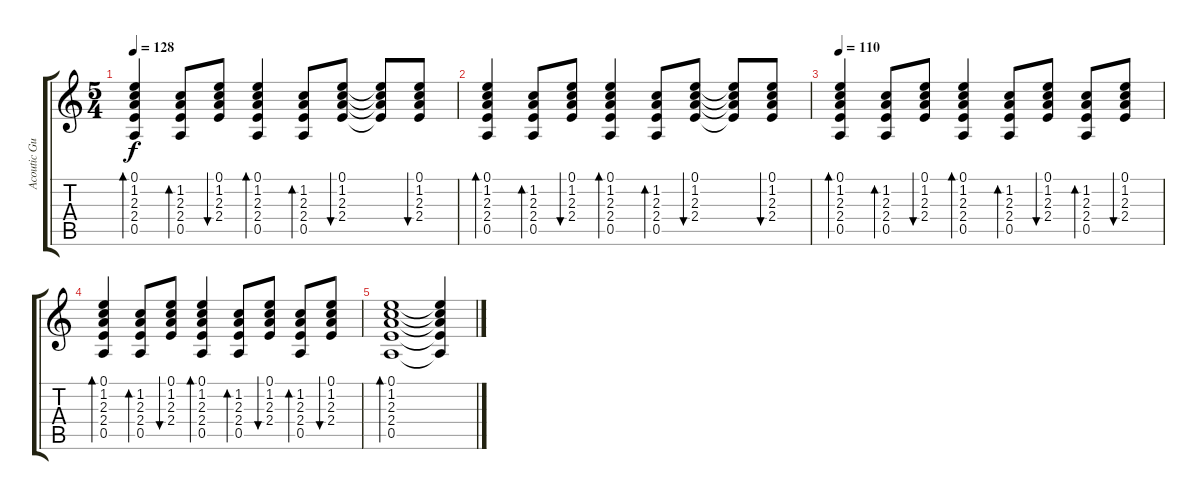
\track ("Acoutic Guitar" "Acoutic Gu") {instrument acousticguitarsteel}
\staff {score tabs}
\tuning (E4 B3 G3 D3 A2 E2) {hide}
\ts (5 4)
\tempo 128
\clef g2
\ks c
(0.1 1.2 2.3 2.4 0.5).4{bd 30 dy f} (1.2 2.3 2.4 0.5).8{bd 120} (0.1 1.2 2.3 2.4).8{bu 120} (0.1 1.2 2.3 2.4 0.5).4{bd 120} (1.2 2.3 2.4 0.5).8{bd 240} (0.1 1.2 2.3 2.4).8{bu 120} (0.1{t} 1.2{t} 2.3{t} 2.4{t}).8 (0.1 1.2 2.3 2.4).8{bu 120} |
(0.1 1.2 2.3 2.4 0.5).4{bd 30} (1.2 2.3 2.4 0.5).8{bd 120} (0.1 1.2 2.3 2.4).8{bu 120} (0.1 1.2 2.3 2.4 0.5).4{bd 120} (1.2 2.3 2.4 0.5).8{bd 240} (0.1 1.2 2.3 2.4).8{bu 120} (0.1{t} 1.2{t} 2.3{t} 2.4{t}).8 (0.1 1.2 2.3 2.4).8{bu 120} |
\tempo 110
(0.1 1.2 2.3 2.4 0.5).4{bd 120 volume 8} (1.2 2.3 2.4 0.5).8{bd 120} (0.1 1.2 2.3 2.4).8{bu 120} (0.1 1.2 2.3 2.4 0.5).4{bd 120} (1.2 2.3 2.4 0.5).8{bd 240} (0.1 1.2 2.3 2.4).8{bu 120} (1.2 2.3 2.4 0.5).8{bd 120} (0.1 1.2 2.3 2.4).8{bu 120} |
(0.1 1.2 2.3 2.4 0.5).4{bd 120} (1.2 2.3 2.4 0.5).8{bd 120} (0.1 1.2 2.3 2.4).8{bu 120} (0.1 1.2 2.3 2.4 0.5).4{bd 120} (1.2 2.3 2.4 0.5).8{bd 240} (0.1 1.2 2.3 2.4).8{bu 120} (1.2 2.3 2.4 0.5).8{bd 120} (0.1 1.2 2.3 2.4).8{bu 120} |
(0.1 1.2 2.3 2.4 0.5).1{bd 240} (0.1{t} 1.2{t} 2.3{t} 2.4{t} 0.5{t}).4
